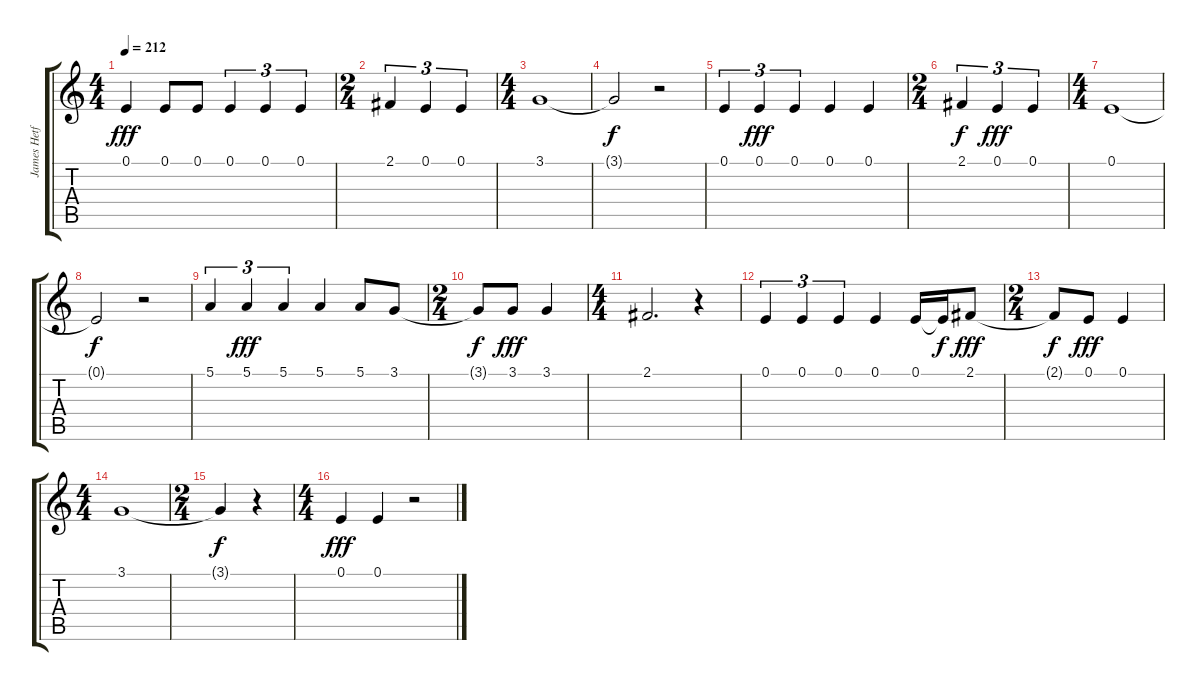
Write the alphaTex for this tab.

\track ("James Hetfield Voice" "James Hetf") {instrument lead6voice}
\staff {score tabs}
\tuning (E4 B3 G3 D3 A2 E2) {hide}
\ts (4 4)
\tempo 212
\clef g2
\ks c
0.1.4{dy fff} 0.1.8 0.1.8 0.1.4{tu (3 2)} 0.1.4{tu (3 2)} 0.1.4{tu (3 2)} |
\ts (2 4)
2.1.4{tu (3 2)} 0.1.4{tu (3 2)} 0.1.4{tu (3 2)} |
\ts (4 4)
3.1.1 |
3.1{t}.2{dy f} r.2 |
0.1.4{tu (3 2)} 0.1.4{tu (3 2) dy fff} 0.1.4{tu (3 2)} 0.1.4 0.1.4 |
\ts (2 4)
2.1.4{tu (3 2) dy f} 0.1.4{tu (3 2) dy fff} 0.1.4{tu (3 2)} |
\ts (4 4)
0.1.1 |
0.1{t}.2{dy f} r.2 |
5.1.4{tu (3 2)} 5.1.4{tu (3 2) dy fff} 5.1.4{tu (3 2)} 5.1.4 5.1.8 3.1.8 |
\ts (2 4)
3.1{t}.8{dy f} 3.1.8{dy fff} 3.1.4 |
\ts (4 4)
2.1.2{d} r.4 |
0.1.4{tu (3 2)} 0.1.4{tu (3 2)} 0.1.4{tu (3 2)} 0.1.4 0.1.16 0.1{t}.16{dy f} 2.1.8{dy fff} |
\ts (2 4)
2.1{t}.8{dy f} 0.1.8{dy fff} 0.1.4 |
\ts (4 4)
3.1.1 |
\ts (2 4)
3.1{t}.4{dy f} r.4 |
\ts (4 4)
0.1.4{dy fff} 0.1.4 r.2
